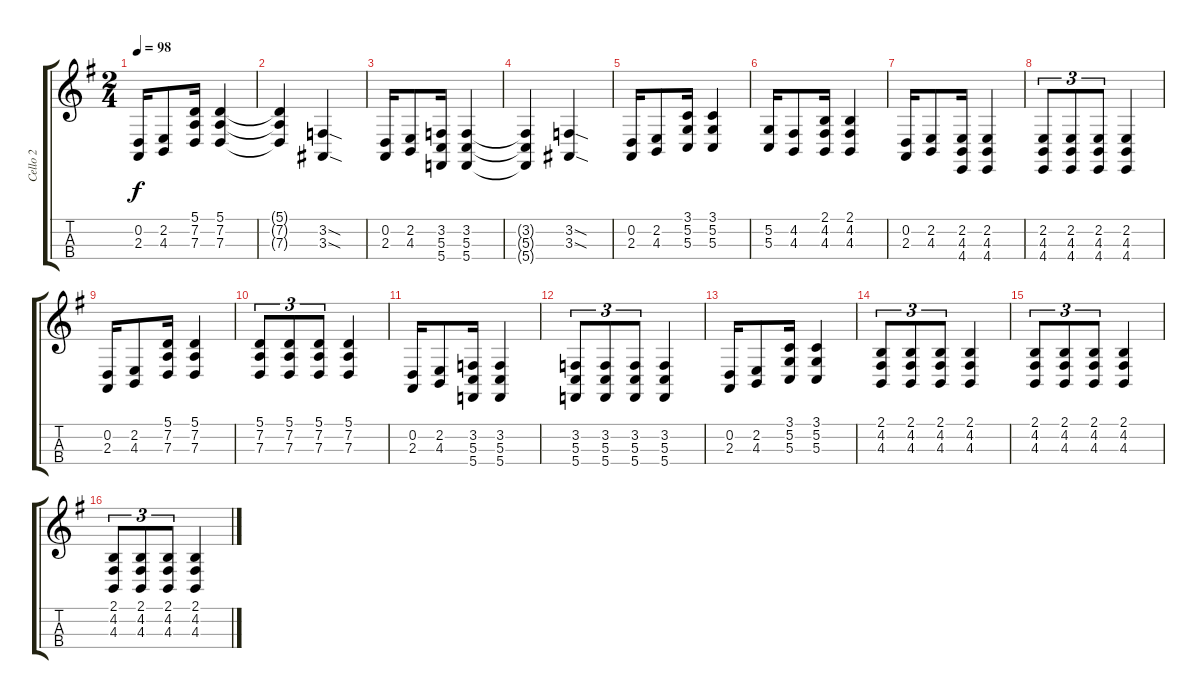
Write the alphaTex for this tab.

\track ("Cello 2" "Cello 2") {instrument cello}
\staff {score tabs}
\tuning (A3 D3 G2 C2) {hide}
\ts (2 4)
\tempo 98
\clef g2
\ks g
(0.2 2.3).16{dy f} (2.2 4.3).8 (5.1 7.2 7.3).16 (5.1 7.2 7.3).4 |
(5.1{t} 7.2{t} 7.3{t}).4 (3.2{sod} 3.3{sod}).4 |
(0.2 2.3).16 (2.2 4.3).8 (3.2 5.3 5.4).16 (3.2 5.3 5.4).4 |
(3.2{t} 5.3{t} 5.4{t}).4 (3.2{sod} 3.3{sod}).4 |
(0.2 2.3).16 (2.2 4.3).8 (3.1 5.2 5.3).16 (3.1 5.2 5.3).4 |
(5.2 5.3).16 (4.2 4.3).8 (2.1 4.2 4.3).16 (2.1 4.2 4.3).4 |
(0.2 2.3).16 (2.2 4.3).8 (2.2 4.3 4.4).16 (2.2 4.3 4.4).4 |
(2.2 4.3 4.4).8{tu (3 2)} (2.2 4.3 4.4).8{tu (3 2)} (2.2 4.3 4.4).8{tu (3 2)} (2.2 4.3 4.4).4 |
(0.2 2.3).16 (2.2 4.3).8 (5.1 7.2 7.3).16 (5.1 7.2 7.3).4 |
(5.1 7.2 7.3).8{tu (3 2)} (5.1 7.2 7.3).8{tu (3 2)} (5.1 7.2 7.3).8{tu (3 2)} (5.1 7.2 7.3).4 |
(0.2 2.3).16 (2.2 4.3).8 (3.2 5.3 5.4).16 (3.2 5.3 5.4).4 |
(3.2 5.3 5.4).8{tu (3 2)} (3.2 5.3 5.4).8{tu (3 2)} (3.2 5.3 5.4).8{tu (3 2)} (3.2 5.3 5.4).4 |
(0.2 2.3).16 (2.2 4.3).8 (3.1 5.2 5.3).16 (3.1 5.2 5.3).4 |
(2.1 4.2 4.3).8{tu (3 2)} (2.1 4.2 4.3).8{tu (3 2)} (2.1 4.2 4.3).8{tu (3 2)} (2.1 4.2 4.3).4 |
(2.1 4.2 4.3).8{tu (3 2)} (2.1 4.2 4.3).8{tu (3 2)} (2.1 4.2 4.3).8{tu (3 2)} (2.1 4.2 4.3).4 |
(2.1 4.2 4.3).8{tu (3 2)} (2.1 4.2 4.3).8{tu (3 2)} (2.1 4.2 4.3).8{tu (3 2)} (2.1 4.2 4.3).4
